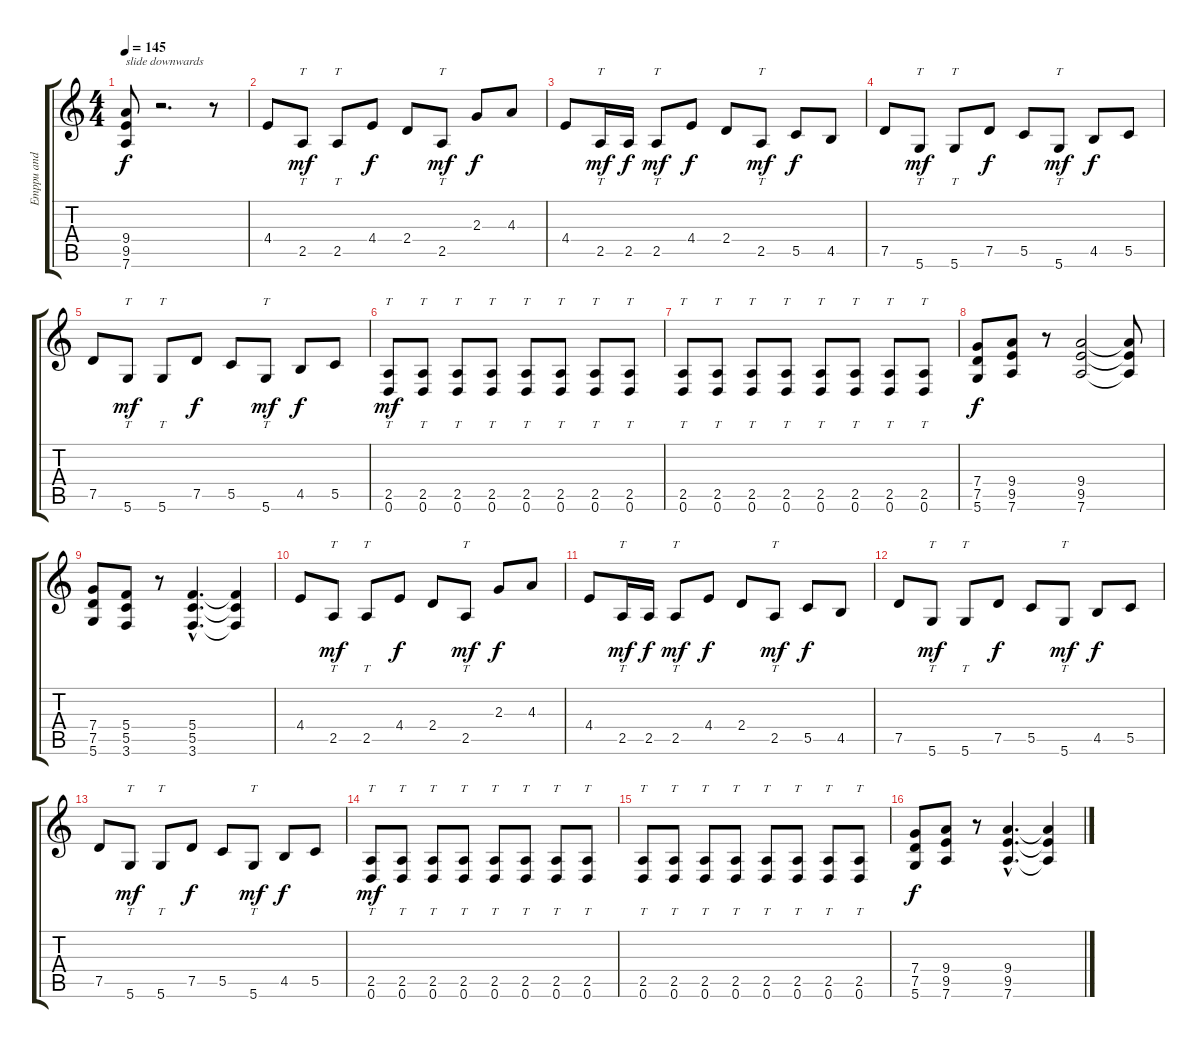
\track ("Emppu and his guitar" "Emppu and ") {instrument distortionguitar}
\staff {score tabs}
\tuning (D4 A3 F3 C3 G2 D2) {hide}
\ts (4 4)
\tempo 145
\clef g2
\ks c
(9.4{t} 9.5{t} 7.6{t}).8{txt "slide downwards" dy f} r.2{d} r.8 |
4.4.8{instrument distortionguitar} 2.5.8{tt dy mf} 2.5.8{tt} 4.4.8{dy f} 2.4.8 2.5.8{tt dy mf} 2.3.8{dy f} 4.3.8 |
4.4.8 2.5.16{tt dy mf} 2.5.16{dy f} 2.5.8{tt dy mf} 4.4.8{dy f} 2.4.8 2.5.8{tt dy mf} 5.5.8{dy f} 4.5.8 |
7.5.8 5.6.8{tt dy mf} 5.6.8{tt} 7.5.8{dy f} 5.5.8 5.6.8{tt dy mf} 4.5.8{dy f} 5.5.8 |
7.5.8 5.6.8{tt dy mf} 5.6.8{tt} 7.5.8{dy f} 5.5.8 5.6.8{tt dy mf} 4.5.8{dy f} 5.5.8 |
(2.5 0.6).8{tt dy mf} (2.5 0.6).8{tt} (2.5 0.6).8{tt} (2.5 0.6).8{tt} (2.5 0.6).8{tt} (2.5 0.6).8{tt} (2.5 0.6).8{tt} (2.5 0.6).8{tt} |
(2.5 0.6).8{tt} (2.5 0.6).8{tt} (2.5 0.6).8{tt} (2.5 0.6).8{tt} (2.5 0.6).8{tt} (2.5 0.6).8{tt} (2.5 0.6).8{tt} (2.5 0.6).8{tt} |
(7.4 7.5 5.6).8{dy f} (9.4 9.5 7.6).8 r.8 (9.4 9.5 7.6).2 (9.4{t} 9.5{t} 7.6{t}).8 |
(7.4 7.5 5.6).8 (5.4 5.5 3.6).8 r.8 (5.4{hac} 5.5{hac} 3.6{hac}).4{d} (5.4{t} 5.5{t} 3.6{t}).4 |
4.4.8{instrument distortionguitar} 2.5.8{tt dy mf} 2.5.8{tt} 4.4.8{dy f} 2.4.8 2.5.8{tt dy mf} 2.3.8{dy f} 4.3.8 |
4.4.8 2.5.16{tt dy mf} 2.5.16{dy f} 2.5.8{tt dy mf} 4.4.8{dy f} 2.4.8 2.5.8{tt dy mf} 5.5.8{dy f} 4.5.8 |
7.5.8 5.6.8{tt dy mf} 5.6.8{tt} 7.5.8{dy f} 5.5.8 5.6.8{tt dy mf} 4.5.8{dy f} 5.5.8 |
7.5.8 5.6.8{tt dy mf} 5.6.8{tt} 7.5.8{dy f} 5.5.8 5.6.8{tt dy mf} 4.5.8{dy f} 5.5.8 |
(2.5 0.6).8{tt dy mf} (2.5 0.6).8{tt} (2.5 0.6).8{tt} (2.5 0.6).8{tt} (2.5 0.6).8{tt} (2.5 0.6).8{tt} (2.5 0.6).8{tt} (2.5 0.6).8{tt} |
(2.5 0.6).8{tt} (2.5 0.6).8{tt} (2.5 0.6).8{tt} (2.5 0.6).8{tt} (2.5 0.6).8{tt} (2.5 0.6).8{tt} (2.5 0.6).8{tt} (2.5 0.6).8{tt} |
(7.4 7.5 5.6).8{dy f} (9.4 9.5 7.6).8 r.8 (9.4{hac} 9.5{hac} 7.6{hac}).4{d} (9.4{t} 9.5{t} 7.6{t}).4
